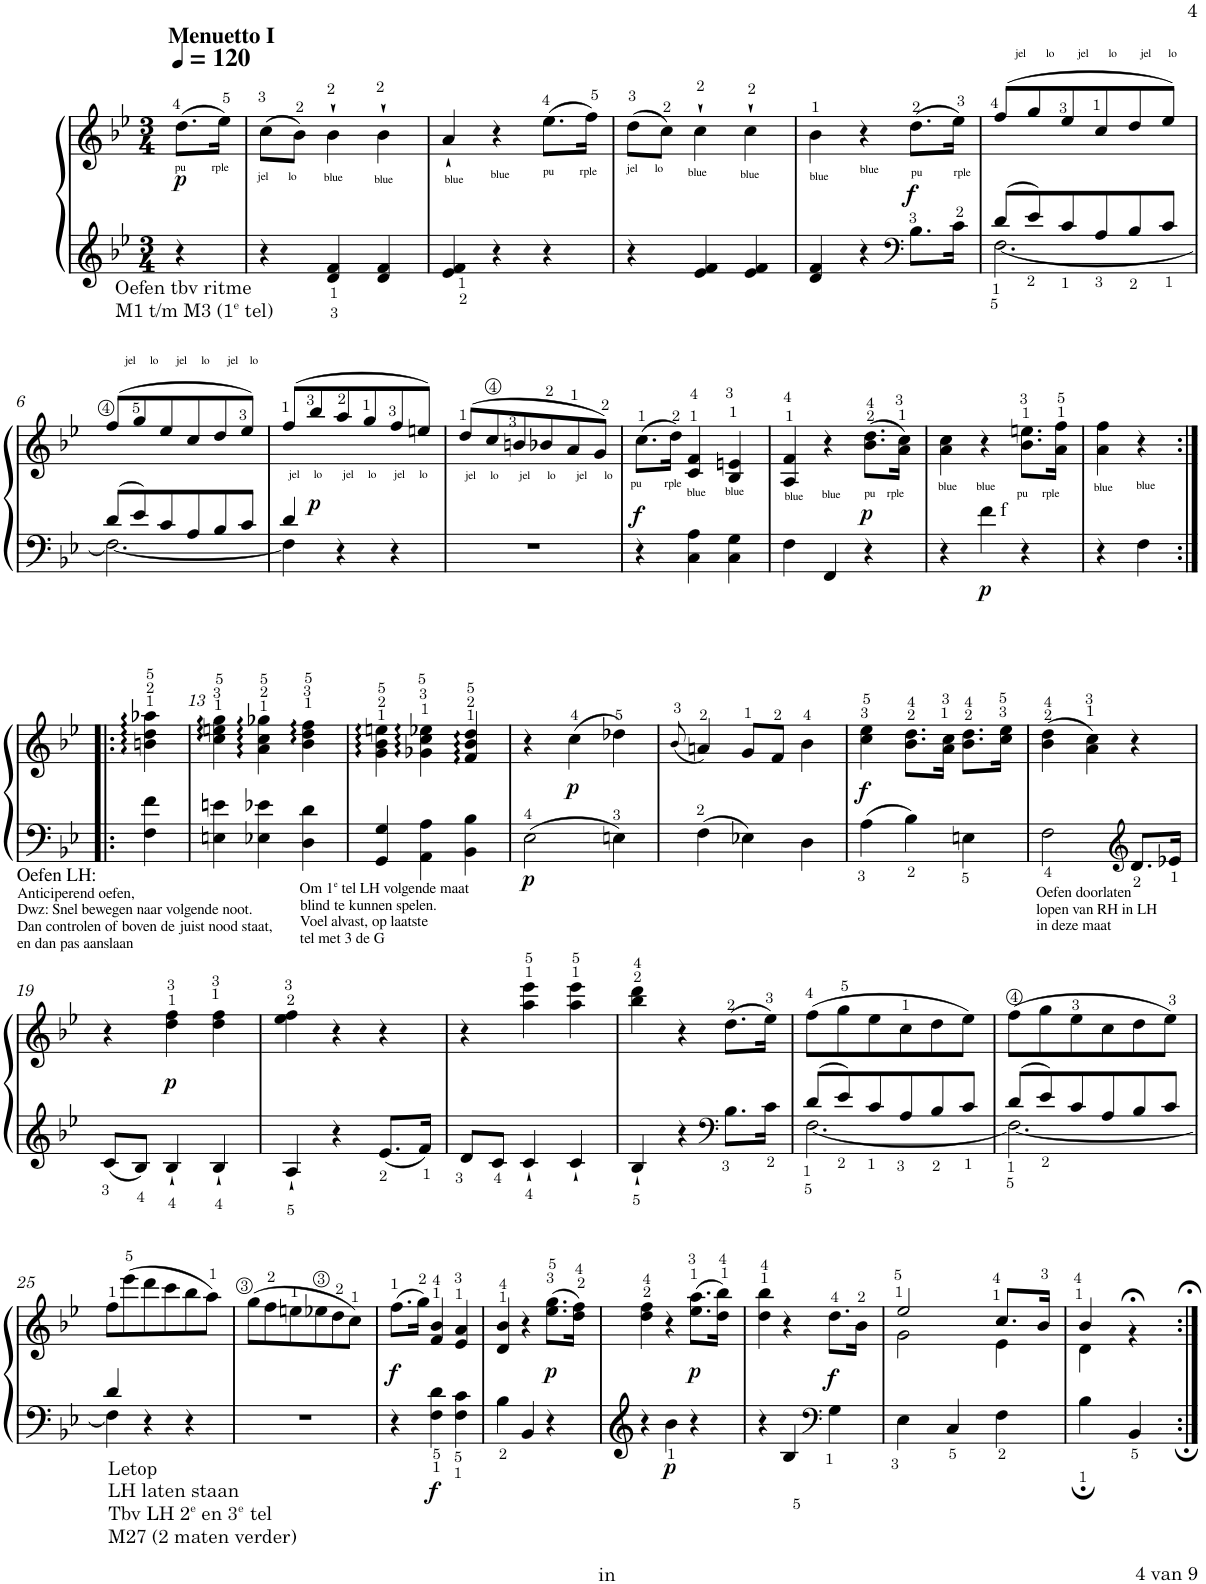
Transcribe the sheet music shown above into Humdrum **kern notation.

**kern	**kern	**dynam
*part1	*part1	*part1
*staff2	*staff1	*staff1/2
*I"Piano	*	*
*I'Pno.	*	*
!!LO:PB:g=z
*stria5	*stria5	*
*clefG2	*clefG2	*
*k[b-e-]	*k[b-e-]	*
*M3/4	*M3/4	*
*MM120	*MM120	*
=	=	=
!	!LO:TX:a:B:t=Menuetto I	!
!	!LO:TX:b:t=pu         rple	!
!	!LO:TX:b:t=Oefen tbv ritme	!
!	!LO:TX:b:t=M1 t/m M3 (1	!
!	!LO:TX:b:t=e	!
!	!LO:TX:b:t=tel)	!
!	!	!LO:DY:b
4r	(8.dd\L	p
.	16ee-\Jk)	.
=1	=1	=1
!	!LO:TX:b:t=jel       lo	!
4r	(8cc\L	.
.	8b-\J)	.
!	!LO:TX:b:t=blue	!
4d/ 4f/	4b-`\	.
!	!LO:TX:b:t=blue	!
4d/ 4f/	4b-`\	.
=2	=2	=2
!	!LO:TX:b:t=blue	!
4e-/ 4f/	4a`/	.
!	!LO:TX:b:t=blue	!
4r	4r	.
!	!LO:TX:b:t=pu         rple	!
4r	(8.ee-\L	.
.	16ff\Jk)	.
=3	=3	=3
!	!LO:TX:b:t=jel      lo	!
4r	(8dd\L	.
.	8cc\J)	.
!	!LO:TX:b:t=blue	!
4e-/ 4f/	4cc`\	.
!	!LO:TX:b:t=blue	!
4e-/ 4f/	4cc`\	.
=4	=4	=4
!	!LO:TX:b:t=blue	!
4d/ 4f/	4b-\	.
!	!LO:TX:b:t=blue	!
4r	4r	.
*clefF4	*	*
!	!LO:TX:b:t=pu           rple	!
!	!	!LO:DY:b
8.B-\L	(8.dd\L	f
16c\Jk	16ee-\Jk)	.
=5	=5	=5
*^	*	*
!	!	!LO:TX:a:t=jel       lo        jel       lo        jel      lo	!
8d/L	[2.F\	(>8ff/L	.
8e-/	.	8gg/	.
8c/	.	8ee-/	.
8A/	.	8cc/	.
8B-/	.	8dd/	.
8c/J	.	8ee-/J)	.
!!LO:LB:g=z
=6	=6	=6	=6
!	!	!LO:TX:a:t=jel     lo      jel     lo      jel    lo	!
8d/L	2.F\_	(>8ff/L	.
8e-/	.	8gg/	.
8c/	.	8ee-/	.
8A/	.	8cc/	.
8B-/	.	8dd/	.
8c/J	.	8ee-/J)	.
=7	=7	=7	=7
!	!	!LO:TX:b:t=jel     lo       jel     lo      jel     lo	!
4d/	4F\]	(>8ff/L	.
!	!	!	!LO:DY:b
.	.	8bb-/	p
4r	2ryy	8aa/	.
.	.	8gg/	.
4r	.	8ff/	.
.	.	8een/J)	.
*v	*v	*	*
=8	=8	=8
!	!LO:TX:b:t=jel     lo       jel      lo       jel      lo	!
2.r	(>8dd/L	.
.	8cc/	.
.	8bn/	.
.	8b-X/	.
.	8a/	.
.	8g/J)	.
=9	=9	=9
!	!LO:TX:b:t=pu        rple	!
!	!	!LO:DY:b
4r	(8.cc\L	f
.	16dd\Jk)	.
!	!LO:TX:b:t=blue	!
4C\ 4A\	4c/ 4f/	.
!	!LO:TX:b:t=blue	!
4C\ 4G\	4B-/ 4en/	.
=10	=10	=10
!	!LO:TX:b:t=blue	!
4F\	4A/ 4f/	.
!	!LO:TX:b:t=blue	!
4FF/	4r	.
!	!LO:TX:b:t=pu    rple	!
!	!	!LO:DY:b
4r	(8.b-\ 8.dd\L	p
.	16a\ 16cc\Jk)	.
=11	=11	=11
!	!LO:TX:b:t=blue	!
4r	4a\ 4cc\	.
!	!LO:TX:b:t=blue	!
!LO:TX:a:t=f	!	!
!	!	!LO:DY:b=2
4f\	4r	p
!	!LO:TX:b:t=pu     rple	!
4r	8.b-\ 8.een\L	.
.	16a\ 16ff\Jk	.
=12	=12	=12
!	!LO:TX:b:t=blue	!
4r	4a\ 4ff\	.
!	!LO:TX:b:t=blue	!
4F\	4r	.
!!LO:LB:g=z
=12X1:|!|:	=12X1:|!|:	=12X1:|!|:
!LO:TX:b:t=Oefen LH&colon;	!	!
!LO:TX:b:t=Anticiperend oefen,	!	!
!LO:TX:b:t=Dwz&colon; Snel bewegen naar volgende noot.	!	!
!LO:TX:b:t=Dan controlen of boven de juist nood staat,	!	!
!LO:TX:b:t=en dan pas aanslaan	!	!
4F\ 4f\	4bn\ 4dd\ 4aa-X\	.
=13	=13	=13
4En\ 4en\	4cc\ 4een\ 4gg\	.
4E-X\ 4e-X\	4a\ 4cc\ 4gg-X\	.
!LO:TX:b:t=Om 1	!	!
!LO:TX:b:t=e	!	!
!LO:TX:b:t=tel LH volgende maat	!	!
!LO:TX:b:t=blind te kunnen spelen.	!	!
!LO:TX:b:t=Voel alvast, op laatste	!	!
!LO:TX:b:t=tel met 3 de G	!	!
4D\ 4d\	4b-\ 4dd\ 4ff\	.
=14	=14	=14
4GG/ 4G/	4g\ 4b-\ 4een\	.
4AA\ 4A\	4g-X\ 4cc\ 4ee-X\	.
4BB-\ 4B-\	4f/ 4b-/ 4dd/	.
=15	=15	=15
!	!	!LO:DY:b=2
2E-\	4r	p
!	!	!LO:DY:b
.	(4cc\	p
4En\	4dd-X\)	.
=16	=16	=16
.	(8qb-/	.
4F\	4an/)	.
4E-X\	8g/L	.
.	8f/J	.
4D\	4b-\	.
=17	=17	=17
!	!	!LO:DY:b
4A\	4cc\ 4ee-\	f
4B-\	8.b-\ 8.dd\L	.
.	16a\ 16cc\Jk	.
4En\	8.b-\ 8.dd\L	.
.	16cc\ 16ee-\Jk	.
=18	=18	=18
!LO:TX:b:t=Oefen doorlaten	!	!
!LO:TX:b:t=lopen van RH in LH	!	!
!LO:TX:b:t=in deze maat	!	!
2F\	(4b-\ 4dd\	.
.	4a\ 4cc\)	.
*clefG2	*	*
8.d/L	4r	.
16e-X/Jk	.	.
!!LO:LB:g=z
=19	=19	=19
8c/L	4r	.
8B-/J	.	.
!	!	!LO:DY:b
4B-`/	4dd\ 4ff\	p
4B-`/	4dd\ 4ff\	.
=20	=20	=20
4A`/	4ee-\ 4ff\	.
4r	4r	.
8.e-/L	4r	.
16f/Jk	.	.
=21	=21	=21
8d/L	4r	.
8c/J	.	.
4c`/	4aa\ 4eee-\	.
4c`/	4aa\ 4eee-\	.
=22	=22	=22
4B-`/	4bb-\ 4ddd\	.
4r	4r	.
*clefF4	*	*
8.B-\L	(8.dd\L	.
16c\Jk	16ee-\Jk)	.
=23	=23	=23
*^	*	*
8d/L	[2.F\	(>8ff\L	.
8e-/	.	8gg\	.
8c/	.	8ee-\	.
8A/	.	8cc\	.
8B-/	.	8dd\	.
8c/J	.	8ee-\J)	.
=24	=24	=24	=24
8d/L	2.F\_	(>8ff\L	.
8e-/	.	8gg\	.
8c/	.	8ee-\	.
8A/	.	8cc\	.
8B-/	.	8dd\	.
8c/J	.	8ee-\J)	.
!!LO:LB:g=z
=25	=25	=25	=25
4d/	4F\]	8ff\L	.
.	.	(>8eee-\	.
4r	2ryy	8ddd\	.
.	.	8ccc\	.
4r	.	8bb-\	.
.	.	8aa\J)	.
*v	*v	*	*
=26	=26	=26
2.r	(>8gg\L	.
.	8ff\	.
.	8een\	.
.	8ee-X\	.
.	8dd\	.
.	8cc\J)	.
=27	=27	=27
!	!	!LO:DY:b
4r	(8.ff\L	f
.	16gg\Jk)	.
!LO:TX:b:t=Letop	!	!
!LO:TX:b:t=LH laten staan	!	!
!LO:TX:b:t=Tbv LH 2	!	!
!LO:TX:b:t=e	!	!
!LO:TX:b:t=en 3	!	!
!LO:TX:b:t=e	!	!
!LO:TX:b:t=tel	!	!
!LO:TX:b:t=M27 (2 maten verder)	!	!
!	!	!LO:DY:b=2
4F\ 4d\	4f/ 4b-/	f
4F\ 4c\	4e-/ 4a/	.
=28	=28	=28
4B-\	4d/ 4b-/	.
4BB-/	4r	.
!	!	!LO:DY:b
4r	(8.ee-\ 8.gg\L	p
.	16dd\ 16ff\Jk)	.
=29	=29	=29
4r	4dd\ 4ff\	.
!	!	!LO:DY:b=2
4b-\	4r	p
!	!	!LO:DY:b
4r	(8.ee-\ 8.aa\L	p
.	16dd\ 16bb-\Jk)	.
=30	=30	=30
*^	*	*
4r	2ryy	4dd\ 4bb-\	.
4B-/	.	4r	.
*clefF4	*	*	*
!	!	!	!LO:DY:b
4ryy	4G\	8.dd\L	f
.	.	16b-\Jk	.
*v	*v	*	*
=31	=31	=31
*	*^	*
4E-\	2ee-/	2g\	.
4C/	.	.	.
4F\	8.cc/L	4e-\	.
.	16b-/Jk	.	.
=32	=32	=32	=32
4B-;\	4b-/	4d\	.
4BB-/	4r;<yy	4r	.
*	*v	*v	*
=:|!	=:|!	=:|!
*-	*-	*-
